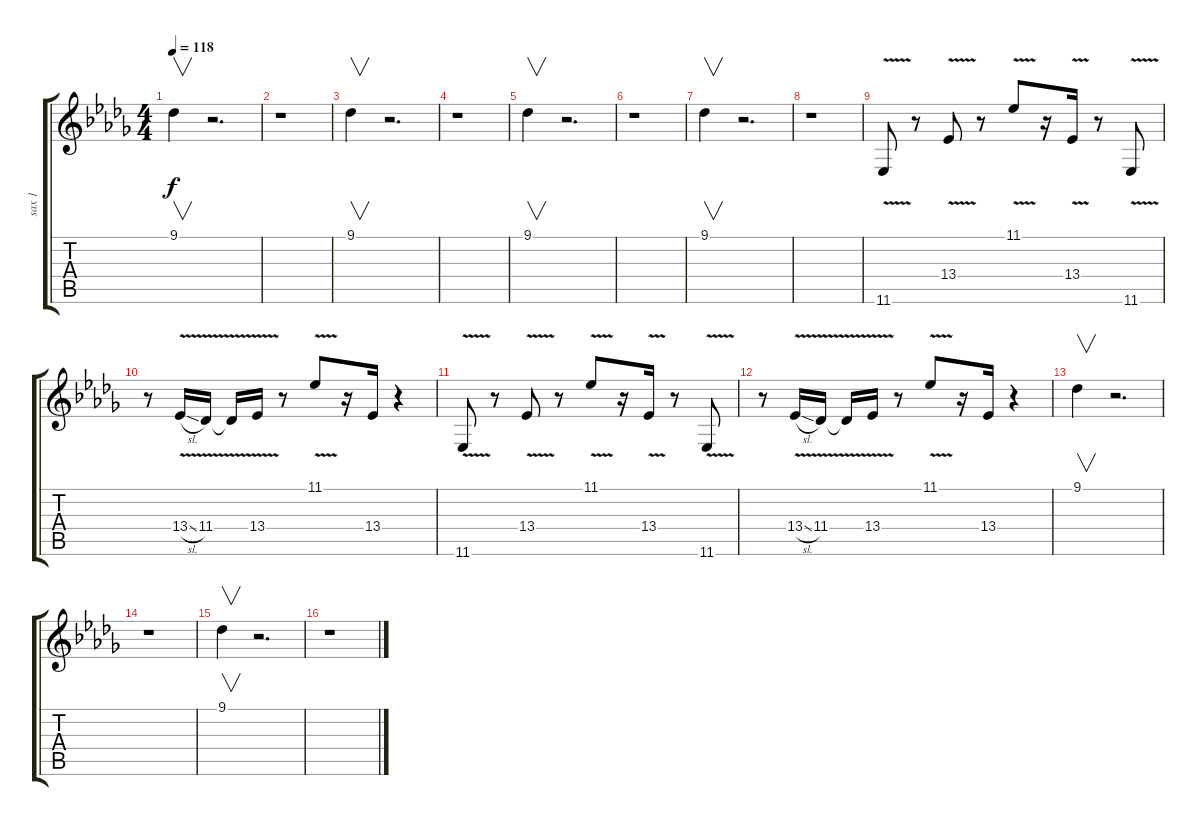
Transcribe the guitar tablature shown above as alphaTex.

\track ("sax 1" "sax 1") {instrument altosax}
\staff {score tabs}
\tuning (E4 B3 G3 D3 A2 E2) {hide}
\ts (4 4)
\tempo 118
\clef g2
\ks db
9.1.4{v dy f} r.2{d} |
r.1 |
9.1.4{v} r.2{d} |
r.1 |
9.1.4{v} r.2{d} |
r.1 |
9.1.4{v} r.2{d} |
r.1 |
11.6{v}.8 r.8 13.4{v}.8 r.8 11.1{v}.8 r.16 13.4{v}.16 r.8 11.6{v}.8 |
r.8 13.4{v sl}.16 11.4{v}.16 11.4{t}.16 13.4{v}.16 r.8 11.1{v}.8 r.16 13.4.16 r.4 |
11.6{v}.8 r.8 13.4{v}.8 r.8 11.1{v}.8 r.16 13.4{v}.16 r.8 11.6{v}.8 |
r.8 13.4{v sl}.16 11.4{v}.16 11.4{t}.16 13.4{v}.16 r.8 11.1{v}.8 r.16 13.4.16 r.4 |
9.1.4{v} r.2{d} |
r.1 |
9.1.4{v} r.2{d} |
r.1
